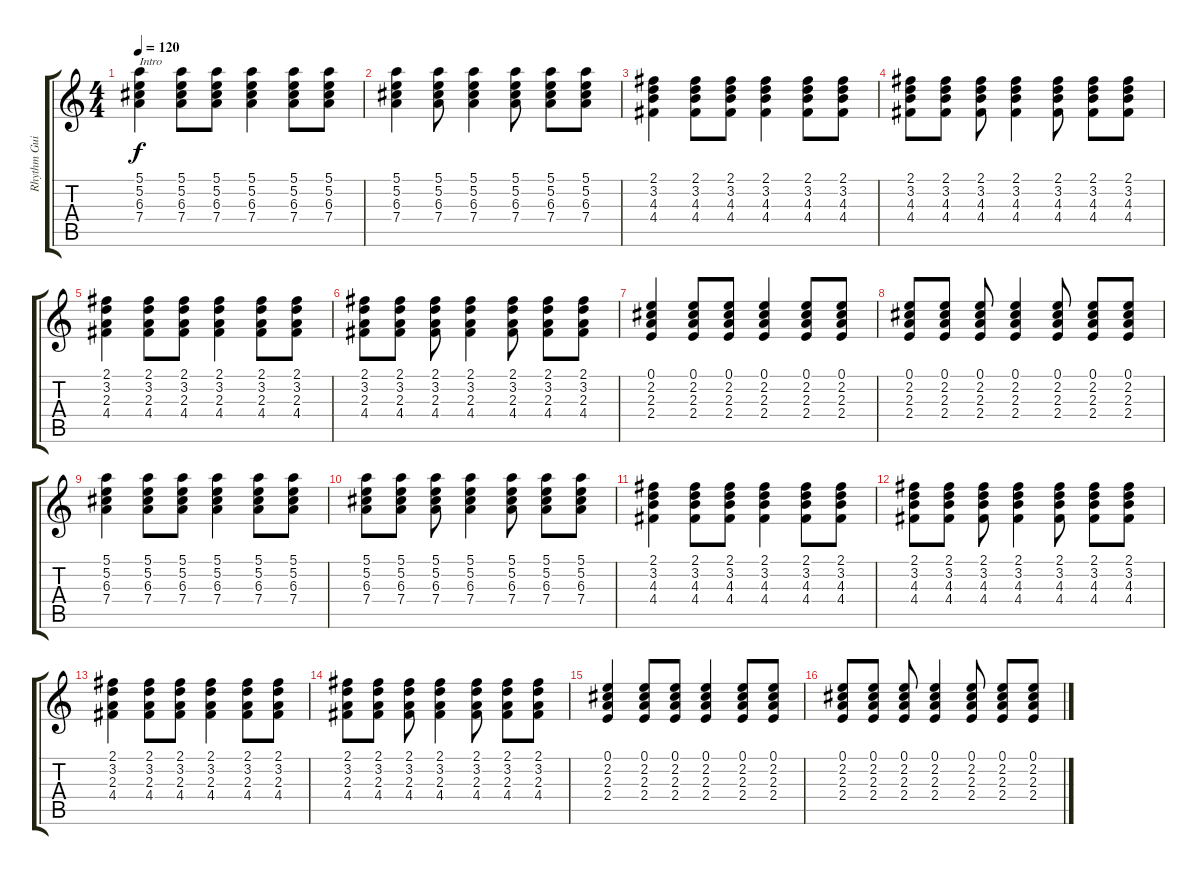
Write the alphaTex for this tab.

\track ("Rhythm Guitar" "Rhythm Gui") {instrument acousticguitarsteel}
\staff {score tabs}
\tuning (E4 B3 G3 D3 A2 E2) {hide}
\ts (4 4)
\tempo 120
\clef g2
\ks c
(5.1 5.2 6.3 7.4).4{txt "Intro" dy f instrument acousticguitarsteel} (5.1 5.2 6.3 7.4).8 (5.1 5.2 6.3 7.4).8 (5.1 5.2 6.3 7.4).4 (5.1 5.2 6.3 7.4).8 (5.1 5.2 6.3 7.4).8 |
(5.1 5.2 6.3 7.4).4 (5.1 5.2 6.3 7.4).8 (5.1 5.2 6.3 7.4).4 (5.1 5.2 6.3 7.4).8 (5.1 5.2 6.3 7.4).8 (5.1 5.2 6.3 7.4).8 |
(2.1 3.2 4.3 4.4).4 (2.1 3.2 4.3 4.4).8 (2.1 3.2 4.3 4.4).8 (2.1 3.2 4.3 4.4).4 (2.1 3.2 4.3 4.4).8 (2.1 3.2 4.3 4.4).8 |
(2.1 3.2 4.3 4.4).8 (2.1 3.2 4.3 4.4).8 (2.1 3.2 4.3 4.4).8 (2.1 3.2 4.3 4.4).4 (2.1 3.2 4.3 4.4).8 (2.1 3.2 4.3 4.4).8 (2.1 3.2 4.3 4.4).8 |
(2.1 3.2 2.3 4.4).4 (2.1 3.2 2.3 4.4).8 (2.1 3.2 2.3 4.4).8 (2.1 3.2 2.3 4.4).4 (2.1 3.2 2.3 4.4).8 (2.1 3.2 2.3 4.4).8 |
(2.1 3.2 2.3 4.4).8 (2.1 3.2 2.3 4.4).8 (2.1 3.2 2.3 4.4).8 (2.1 3.2 2.3 4.4).4 (2.1 3.2 2.3 4.4).8 (2.1 3.2 2.3 4.4).8 (2.1 3.2 2.3 4.4).8 |
(0.1 2.2 2.3 2.4).4 (0.1 2.2 2.3 2.4).8 (0.1 2.2 2.3 2.4).8 (0.1 2.2 2.3 2.4).4 (0.1 2.2 2.3 2.4).8 (0.1 2.2 2.3 2.4).8 |
(0.1 2.2 2.3 2.4).8 (0.1 2.2 2.3 2.4).8 (0.1 2.2 2.3 2.4).8 (0.1 2.2 2.3 2.4).4 (0.1 2.2 2.3 2.4).8 (0.1 2.2 2.3 2.4).8 (0.1 2.2 2.3 2.4).8 |
(5.1 5.2 6.3 7.4).4 (5.1 5.2 6.3 7.4).8 (5.1 5.2 6.3 7.4).8 (5.1 5.2 6.3 7.4).4 (5.1 5.2 6.3 7.4).8 (5.1 5.2 6.3 7.4).8 |
(5.1 5.2 6.3 7.4).8 (5.1 5.2 6.3 7.4).8 (5.1 5.2 6.3 7.4).8 (5.1 5.2 6.3 7.4).4 (5.1 5.2 6.3 7.4).8 (5.1 5.2 6.3 7.4).8 (5.1 5.2 6.3 7.4).8 |
(2.1 3.2 4.3 4.4).4 (2.1 3.2 4.3 4.4).8 (2.1 3.2 4.3 4.4).8 (2.1 3.2 4.3 4.4).4 (2.1 3.2 4.3 4.4).8 (2.1 3.2 4.3 4.4).8 |
(2.1 3.2 4.3 4.4).8 (2.1 3.2 4.3 4.4).8 (2.1 3.2 4.3 4.4).8 (2.1 3.2 4.3 4.4).4 (2.1 3.2 4.3 4.4).8 (2.1 3.2 4.3 4.4).8 (2.1 3.2 4.3 4.4).8 |
(2.1 3.2 2.3 4.4).4 (2.1 3.2 2.3 4.4).8 (2.1 3.2 2.3 4.4).8 (2.1 3.2 2.3 4.4).4 (2.1 3.2 2.3 4.4).8 (2.1 3.2 2.3 4.4).8 |
(2.1 3.2 2.3 4.4).8 (2.1 3.2 2.3 4.4).8 (2.1 3.2 2.3 4.4).8 (2.1 3.2 2.3 4.4).4 (2.1 3.2 2.3 4.4).8 (2.1 3.2 2.3 4.4).8 (2.1 3.2 2.3 4.4).8 |
(0.1 2.2 2.3 2.4).4 (0.1 2.2 2.3 2.4).8 (0.1 2.2 2.3 2.4).8 (0.1 2.2 2.3 2.4).4 (0.1 2.2 2.3 2.4).8 (0.1 2.2 2.3 2.4).8 |
(0.1 2.2 2.3 2.4).8 (0.1 2.2 2.3 2.4).8 (0.1 2.2 2.3 2.4).8 (0.1 2.2 2.3 2.4).4 (0.1 2.2 2.3 2.4).8 (0.1 2.2 2.3 2.4).8 (0.1 2.2 2.3 2.4).8
